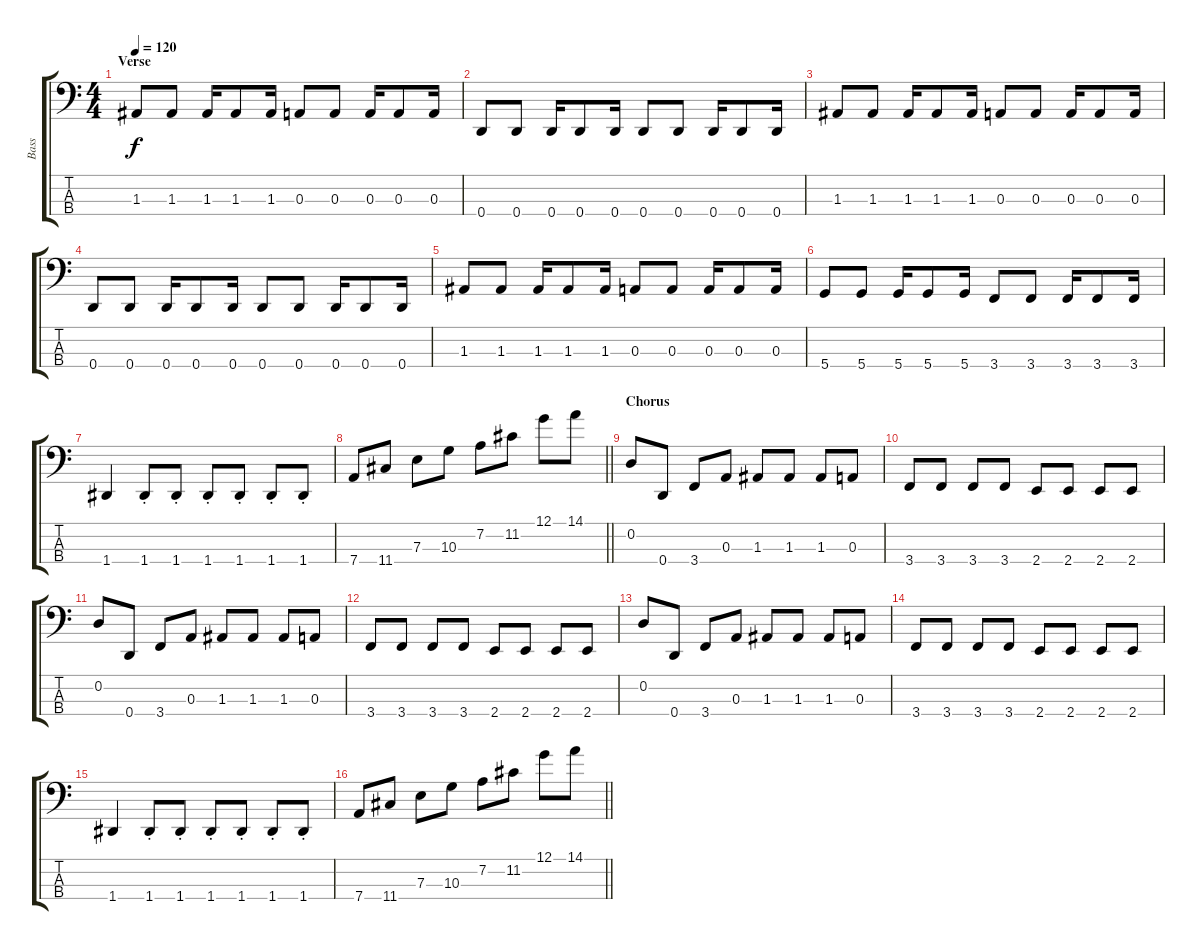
\track ("Bass" "Bass") {instrument electricbassfinger}
\staff {score tabs}
\tuning (G2 D2 A1 D1) {hide}
\ts (4 4)
\section ("" "Verse")
\tempo 120
\clef f4
\ks c
1.3.8{dy f} 1.3.8 1.3.16 1.3.8 1.3.16 0.3.8 0.3.8 0.3.16 0.3.8 0.3.16 |
0.4.8 0.4.8 0.4.16 0.4.8 0.4.16 0.4.8 0.4.8 0.4.16 0.4.8 0.4.16 |
1.3.8 1.3.8 1.3.16 1.3.8 1.3.16 0.3.8 0.3.8 0.3.16 0.3.8 0.3.16 |
0.4.8 0.4.8 0.4.16 0.4.8 0.4.16 0.4.8 0.4.8 0.4.16 0.4.8 0.4.16 |
1.3.8 1.3.8 1.3.16 1.3.8 1.3.16 0.3.8 0.3.8 0.3.16 0.3.8 0.3.16 |
5.4.8 5.4.8 5.4.16 5.4.8 5.4.16 3.4.8 3.4.8 3.4.16 3.4.8 3.4.16 |
1.4.4 1.4{st}.8 1.4{st}.8 1.4{st}.8 1.4{st}.8 1.4{st}.8 1.4{st}.8 |
\barLineRight lightlight
7.4.8 11.4.8 7.3.8 10.3.8 7.2.8 11.2.8 12.1.8 14.1.8 |
\section ("" "Chorus")
0.2.8 0.4.8 3.4.8 0.3.8 1.3.8 1.3.8 1.3.8 0.3.8 |
3.4.8 3.4.8 3.4.8 3.4.8 2.4.8 2.4.8 2.4.8 2.4.8 |
0.2.8 0.4.8 3.4.8 0.3.8 1.3.8 1.3.8 1.3.8 0.3.8 |
3.4.8 3.4.8 3.4.8 3.4.8 2.4.8 2.4.8 2.4.8 2.4.8 |
0.2.8 0.4.8 3.4.8 0.3.8 1.3.8 1.3.8 1.3.8 0.3.8 |
3.4.8 3.4.8 3.4.8 3.4.8 2.4.8 2.4.8 2.4.8 2.4.8 |
1.4.4 1.4{st}.8 1.4{st}.8 1.4{st}.8 1.4{st}.8 1.4{st}.8 1.4{st}.8 |
\barLineRight lightlight
7.4.8 11.4.8 7.3.8 10.3.8 7.2.8 11.2.8 12.1.8 14.1.8
